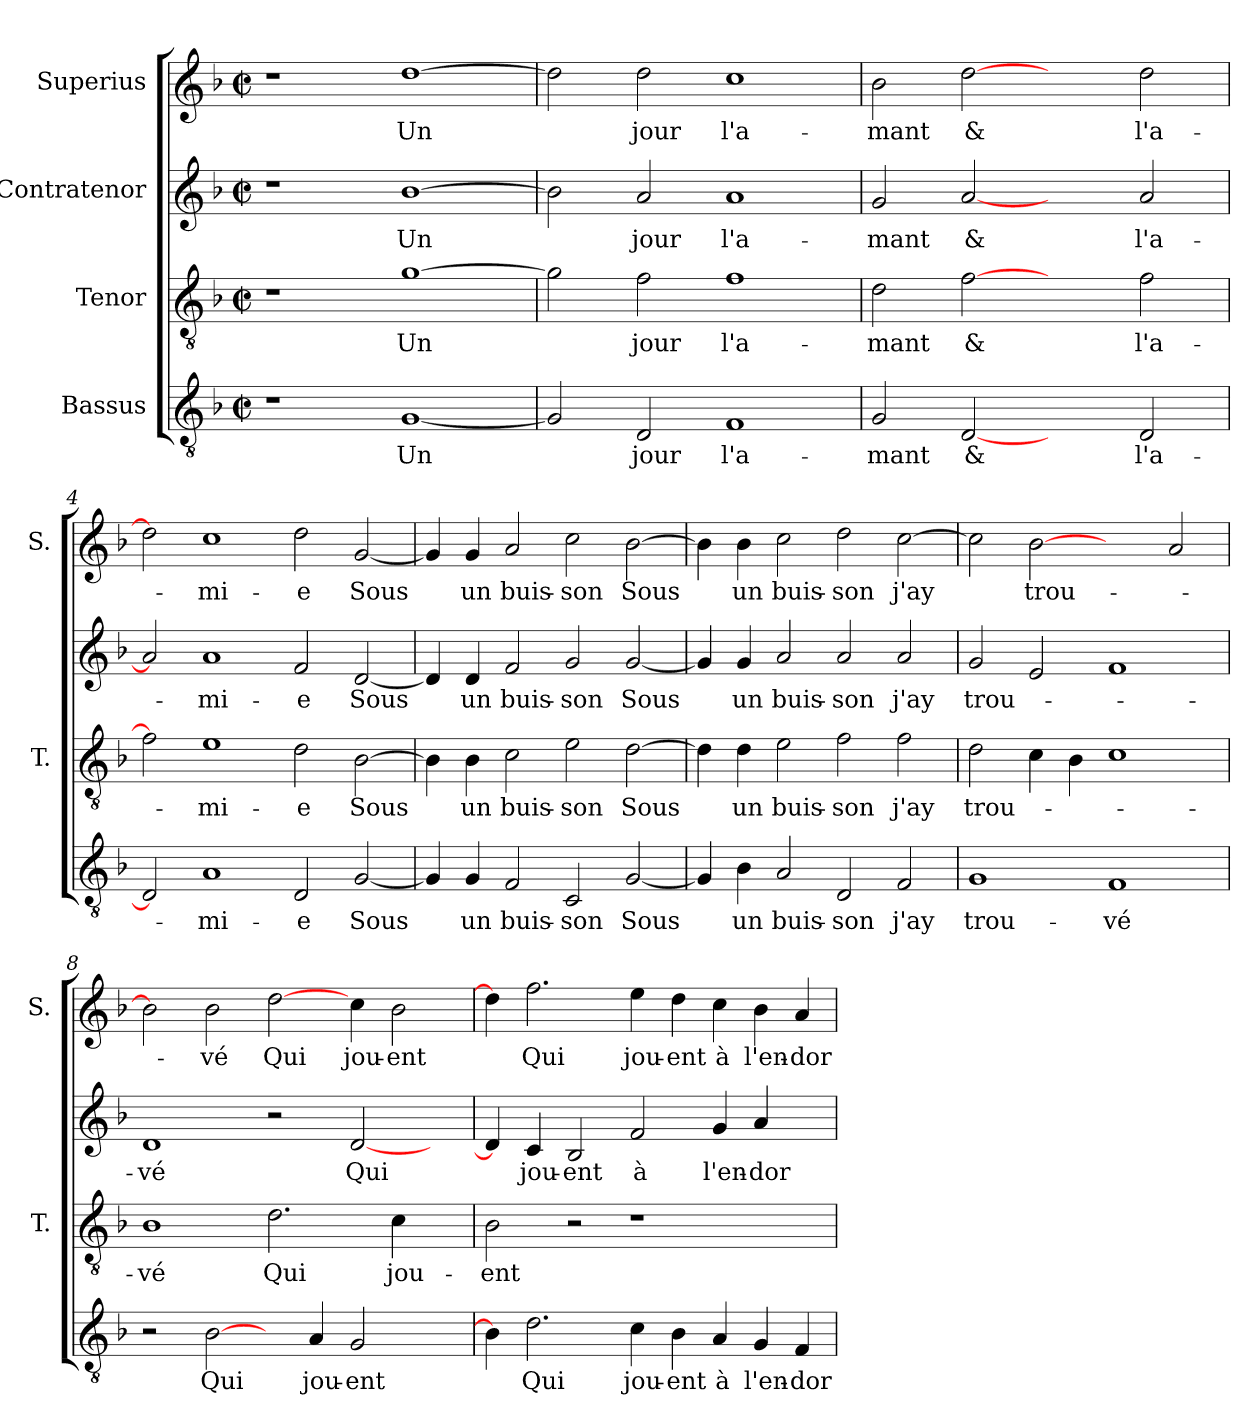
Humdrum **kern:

**kern	**text	**kern	**text	**kern	**text	**kern	**text
*part4	*part4	*part3	*part3	*part2	*part2	*part1	*part1
*staff4	*staff4	*staff3	*staff3	*staff2	*staff2	*staff1	*staff1
*I"Bassus	*	*I"Tenor	*	*I"Contratenor	*	*I"Superius	*
*	*	*I'T.	*	*	*	*I'S.	*
*clefGv2	*	*clefGv2	*	*clefG2	*	*clefG2	*
*k[b-]	*	*k[b-]	*	*k[b-]	*	*k[b-]	*
*F:	*	*F:	*	*F:	*	*F:	*
*M2/2	*	*M2/2	*	*M2/2	*	*M2/2	*
*met(c|)	*	*met(c|)	*	*met(c|)	*	*met(c|)	*
=1	=1	=1	=1	=1	=1	=1	=1
1r	.	1r	.	1r	.	1r	.
[1G/	Un	[1g\	Un	[1b-\	Un	[1dd\	Un
=2	=2	=2	=2	=2	=2	=2	=2
2G/]	.	2g\]	.	2b-\]	.	2dd\]	.
2D/	jour	2f\	jour	2a/	jour	2dd\	jour
1F/	l'a-	1f\	l'a-	1a/	l'a-	1cc\	l'a-
=3	=3	=3	=3	=3	=3	=3	=3
2G/	-mant	2d\	-mant	2g/	-mant	2b-\	-mant
[2D/	&	[2f\	&	[2a/	&	[2dd\	&
2ryy	.	2ryy	.	2ryy	.	2ryy	.
2D/	l'a-	2f\	l'a-	2a/	l'a-	2dd\	l'a-
=4	=4	=4	=4	=4	=4	=4	=4
2D/]	.	2f\]	.	2a/]	.	2dd\]	.
1A/	-mi-	1e\	-mi-	1a/	-mi-	1cc\	-mi-
2D/	-e	2d\	-e	2f/	-e	2dd\	-e
[2G/	Sous	[2B-\	Sous	[2d/	Sous	[2g/	Sous
=5	=5	=5	=5	=5	=5	=5	=5
4G/]	.	4B-\]	.	4d/]	.	4g/]	.
4G/	un	4B-\	un	4d/	un	4g/	un
2F/	buis-	2c\	buis-	2f/	buis-	2a/	buis-
2C/	-son	2e\	-son	2g/	-son	2cc\	-son
[2G/	Sous	[2d\	Sous	[2g/	Sous	[2b-\	Sous
=6	=6	=6	=6	=6	=6	=6	=6
4G/]	.	4d\]	.	4g/]	.	4b-\]	.
4B-\	un	4d\	un	4g/	un	4b-\	un
2A/	buis-	2e\	buis-	2a/	buis-	2cc\	buis-
2D/	-son	2f\	-son	2a/	-son	2dd\	-son
2F/	j'ay	2f\	j'ay	2a/	j'ay	[2cc\	j'ay
!!LO:LB:g=z
=7	=7	=7	=7	=7	=7	=7	=7
1G/	trou-	2d\	trou-	2g/	trou-	2cc\]	.
.	.	4c\	.	2e/	.	[2b-\	trou-
.	.	4B-\	.	.	.	.	.
1F/	-vé	1c\	.	1f/	.	2ryy	.
.	.	.	.	.	.	2a/	.
=8	=8	=8	=8	=8	=8	=8	=8
2r	.	1B-\	-vé	1d/	-vé	2b-\]	.
[2B-\	Qui	.	.	.	.	2b-\	-vé
4ryy	.	2.d\	Qui	2r	.	[2dd\	Qui
4A/	jou-	.	.	.	.	.	.
2G/	-ent	.	.	[2d/	Qui	4cc\	jou-
.	.	4c\	jou-	.	.	2b-\	-ent
4ryy	.	4ryy	.	4ryy	.	.	.
=9	=9	=9	=9	=9	=9	=9	=9
4B-\]	.	2B-\	-ent	4d/]	.	4dd\]	.
2.d\	Qui	.	.	4c/	jou-	2.ff\	Qui
.	.	2r	.	2B-/	-ent	.	.
4c\	jou-	1r	.	2f/	à	4ee\	jou-
4B-\	-ent	.	.	.	.	4dd\	-ent
4A/	à	.	.	4g/	l'en-	4cc\	à
4G/	l'en-	.	.	4a/	-dor-	4b-\	l'en-
4F/	-dor-	4ryy	.	4ryy	.	4a/	-dor-
=	=	=	=	=	=	=	=
*-	*-	*-	*-	*-	*-	*-	*-
